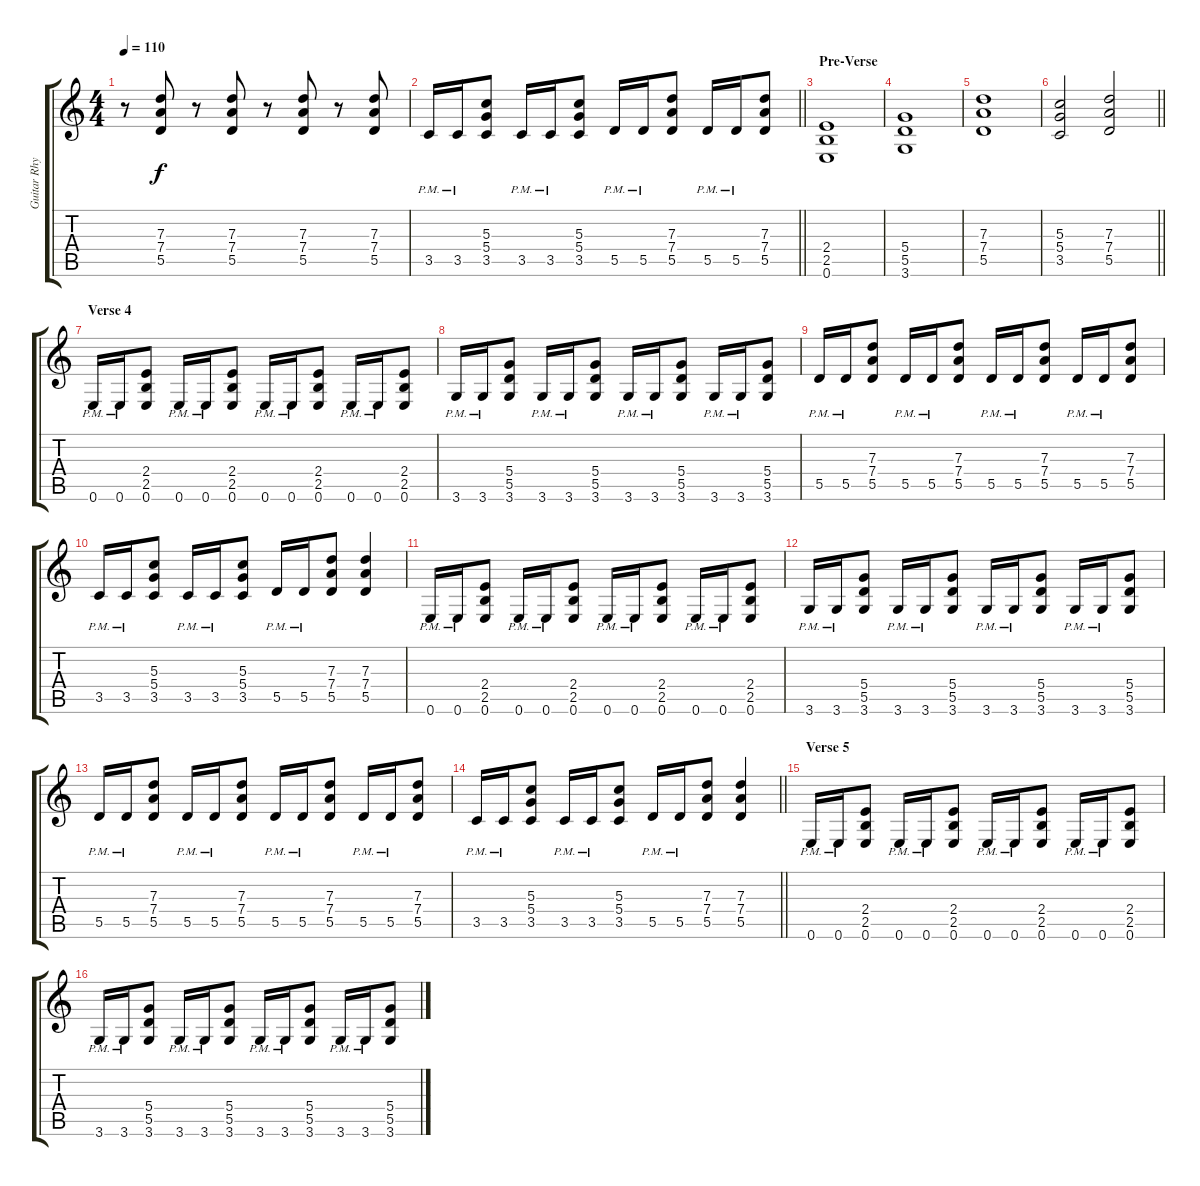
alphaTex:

\track ("Guitar Rhythm1" "Guitar Rhy") {instrument distortionguitar}
\staff {score tabs}
\tuning (E4 B3 G3 D3 A2 E2) {hide}
\ts (4 4)
\tempo 110
\clef g2
\ks c
r.8{dy f} (7.3 7.4 5.5).8 r.8 (7.3 7.4 5.5).8 r.8 (7.3 7.4 5.5).8 r.8 (7.3 7.4 5.5).8 |
\barLineRight lightlight
3.5{pm}.16 3.5{pm}.16 (5.3 5.4 3.5).8 3.5{pm}.16 3.5{pm}.16 (5.3 5.4 3.5).8 5.5{pm}.16 5.5{pm}.16 (7.3 7.4 5.5).8 5.5{pm}.16 5.5{pm}.16 (7.3 7.4 5.5).8 |
\section ("" "Pre-Verse")
(2.4 2.5 0.6).1 |
(5.4 5.5 3.6).1 |
(7.3 7.4 5.5).1 |
\barLineRight lightlight
(5.3 5.4 3.5).2 (7.3 7.4 5.5).2 |
\section ("" "Verse 4")
0.6{pm}.16 0.6{pm}.16 (2.4 2.5 0.6).8 0.6{pm}.16 0.6{pm}.16 (2.4 2.5 0.6).8 0.6{pm}.16 0.6{pm}.16 (2.4 2.5 0.6).8 0.6{pm}.16 0.6{pm}.16 (2.4 2.5 0.6).8 |
3.6{pm}.16 3.6{pm}.16 (5.4 5.5 3.6).8 3.6{pm}.16 3.6{pm}.16 (5.4 5.5 3.6).8 3.6{pm}.16 3.6{pm}.16 (5.4 5.5 3.6).8 3.6{pm}.16 3.6{pm}.16 (5.4 5.5 3.6).8 |
5.5{pm}.16 5.5{pm}.16 (7.3 7.4 5.5).8 5.5{pm}.16 5.5{pm}.16 (7.3 7.4 5.5).8 5.5{pm}.16 5.5{pm}.16 (7.3 7.4 5.5).8 5.5{pm}.16 5.5{pm}.16 (7.3 7.4 5.5).8 |
3.5{pm}.16 3.5{pm}.16 (5.3 5.4 3.5).8 3.5{pm}.16 3.5{pm}.16 (5.3 5.4 3.5).8 5.5{pm}.16 5.5{pm}.16 (7.3 7.4 5.5).8 (7.3 7.4 5.5).4 |
0.6{pm}.16 0.6{pm}.16 (2.4 2.5 0.6).8 0.6{pm}.16 0.6{pm}.16 (2.4 2.5 0.6).8 0.6{pm}.16 0.6{pm}.16 (2.4 2.5 0.6).8 0.6{pm}.16 0.6{pm}.16 (2.4 2.5 0.6).8 |
3.6{pm}.16 3.6{pm}.16 (5.4 5.5 3.6).8 3.6{pm}.16 3.6{pm}.16 (5.4 5.5 3.6).8 3.6{pm}.16 3.6{pm}.16 (5.4 5.5 3.6).8 3.6{pm}.16 3.6{pm}.16 (5.4 5.5 3.6).8 |
5.5{pm}.16 5.5{pm}.16 (7.3 7.4 5.5).8 5.5{pm}.16 5.5{pm}.16 (7.3 7.4 5.5).8 5.5{pm}.16 5.5{pm}.16 (7.3 7.4 5.5).8 5.5{pm}.16 5.5{pm}.16 (7.3 7.4 5.5).8 |
\barLineRight lightlight
3.5{pm}.16 3.5{pm}.16 (5.3 5.4 3.5).8 3.5{pm}.16 3.5{pm}.16 (5.3 5.4 3.5).8 5.5{pm}.16 5.5{pm}.16 (7.3 7.4 5.5).8 (7.3 7.4 5.5).4 |
\section ("" "Verse 5")
0.6{pm}.16 0.6{pm}.16 (2.4 2.5 0.6).8 0.6{pm}.16 0.6{pm}.16 (2.4 2.5 0.6).8 0.6{pm}.16 0.6{pm}.16 (2.4 2.5 0.6).8 0.6{pm}.16 0.6{pm}.16 (2.4 2.5 0.6).8 |
3.6{pm}.16 3.6{pm}.16 (5.4 5.5 3.6).8 3.6{pm}.16 3.6{pm}.16 (5.4 5.5 3.6).8 3.6{pm}.16 3.6{pm}.16 (5.4 5.5 3.6).8 3.6{pm}.16 3.6{pm}.16 (5.4 5.5 3.6).8
